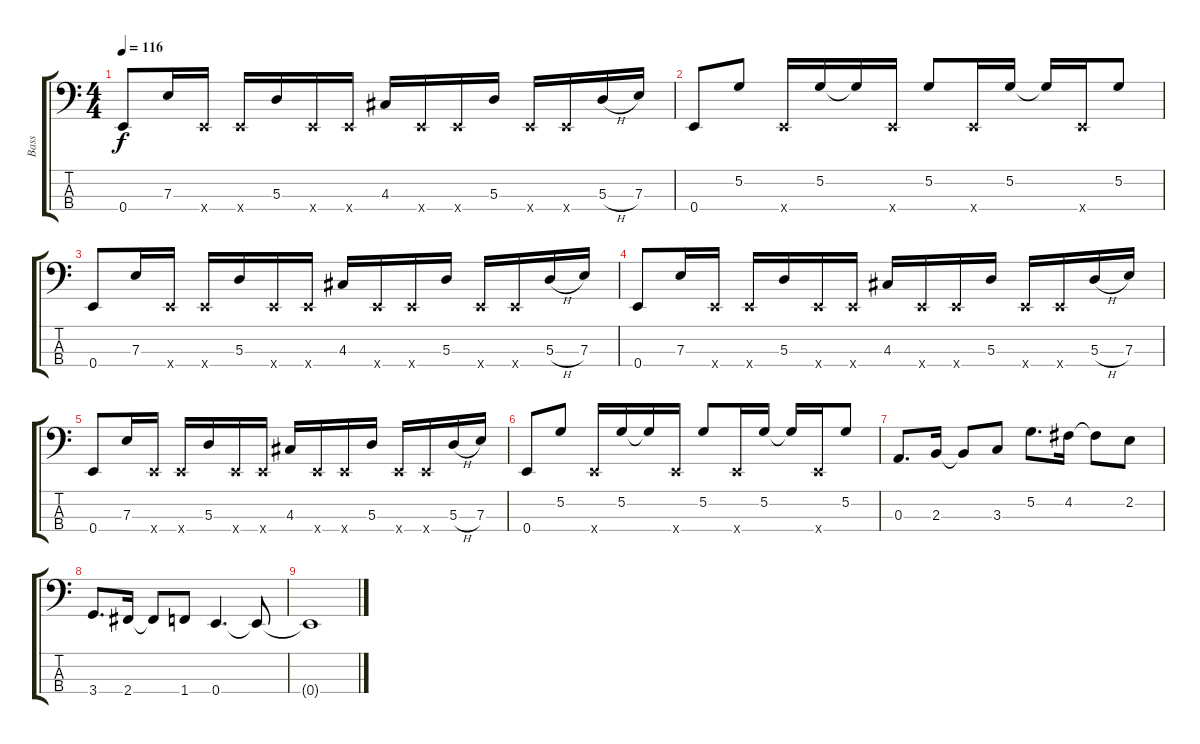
\track ("Bass" "Bass") {instrument electricbassfinger}
\staff {score tabs}
\tuning (G2 D2 A1 E1) {hide}
\ts (4 4)
\tempo 116
\clef f4
\ks c
0.4.8{dy f} 7.3.16 0.4{x}.16 0.4{x}.16 5.3.16 0.4{x}.16 0.4{x}.16 4.3.16 0.4{x}.16 0.4{x}.16 5.3.16 0.4{x}.16 0.4{x}.16 5.3{h}.16 7.3.16 |
0.4.8 5.2.8 0.4{x}.16 5.2.16 5.2{t}.16 0.4{x}.16 5.2.8 0.4{x}.16 5.2.16 5.2{t}.16 0.4{x}.16 5.2.8 |
0.4.8 7.3.16 0.4{x}.16 0.4{x}.16 5.3.16 0.4{x}.16 0.4{x}.16 4.3.16 0.4{x}.16 0.4{x}.16 5.3.16 0.4{x}.16 0.4{x}.16 5.3{h}.16 7.3.16 |
0.4.8 7.3.16 0.4{x}.16 0.4{x}.16 5.3.16 0.4{x}.16 0.4{x}.16 4.3.16 0.4{x}.16 0.4{x}.16 5.3.16 0.4{x}.16 0.4{x}.16 5.3{h}.16 7.3.16 |
0.4.8 7.3.16 0.4{x}.16 0.4{x}.16 5.3.16 0.4{x}.16 0.4{x}.16 4.3.16 0.4{x}.16 0.4{x}.16 5.3.16 0.4{x}.16 0.4{x}.16 5.3{h}.16 7.3.16 |
0.4.8 5.2.8 0.4{x}.16 5.2.16 5.2{t}.16 0.4{x}.16 5.2.8 0.4{x}.16 5.2.16 5.2{t}.16 0.4{x}.16 5.2.8 |
0.3.8{d instrument electricbassfinger} 2.3.16 2.3{t}.8 3.3.8 5.2.8{d} 4.2.16 4.2{t}.8 2.2.8 |
3.4.8{d} 2.4.16 2.4{t}.8 1.4.8 0.4.4{d} 0.4{t}.8 |
0.4{t}.1
